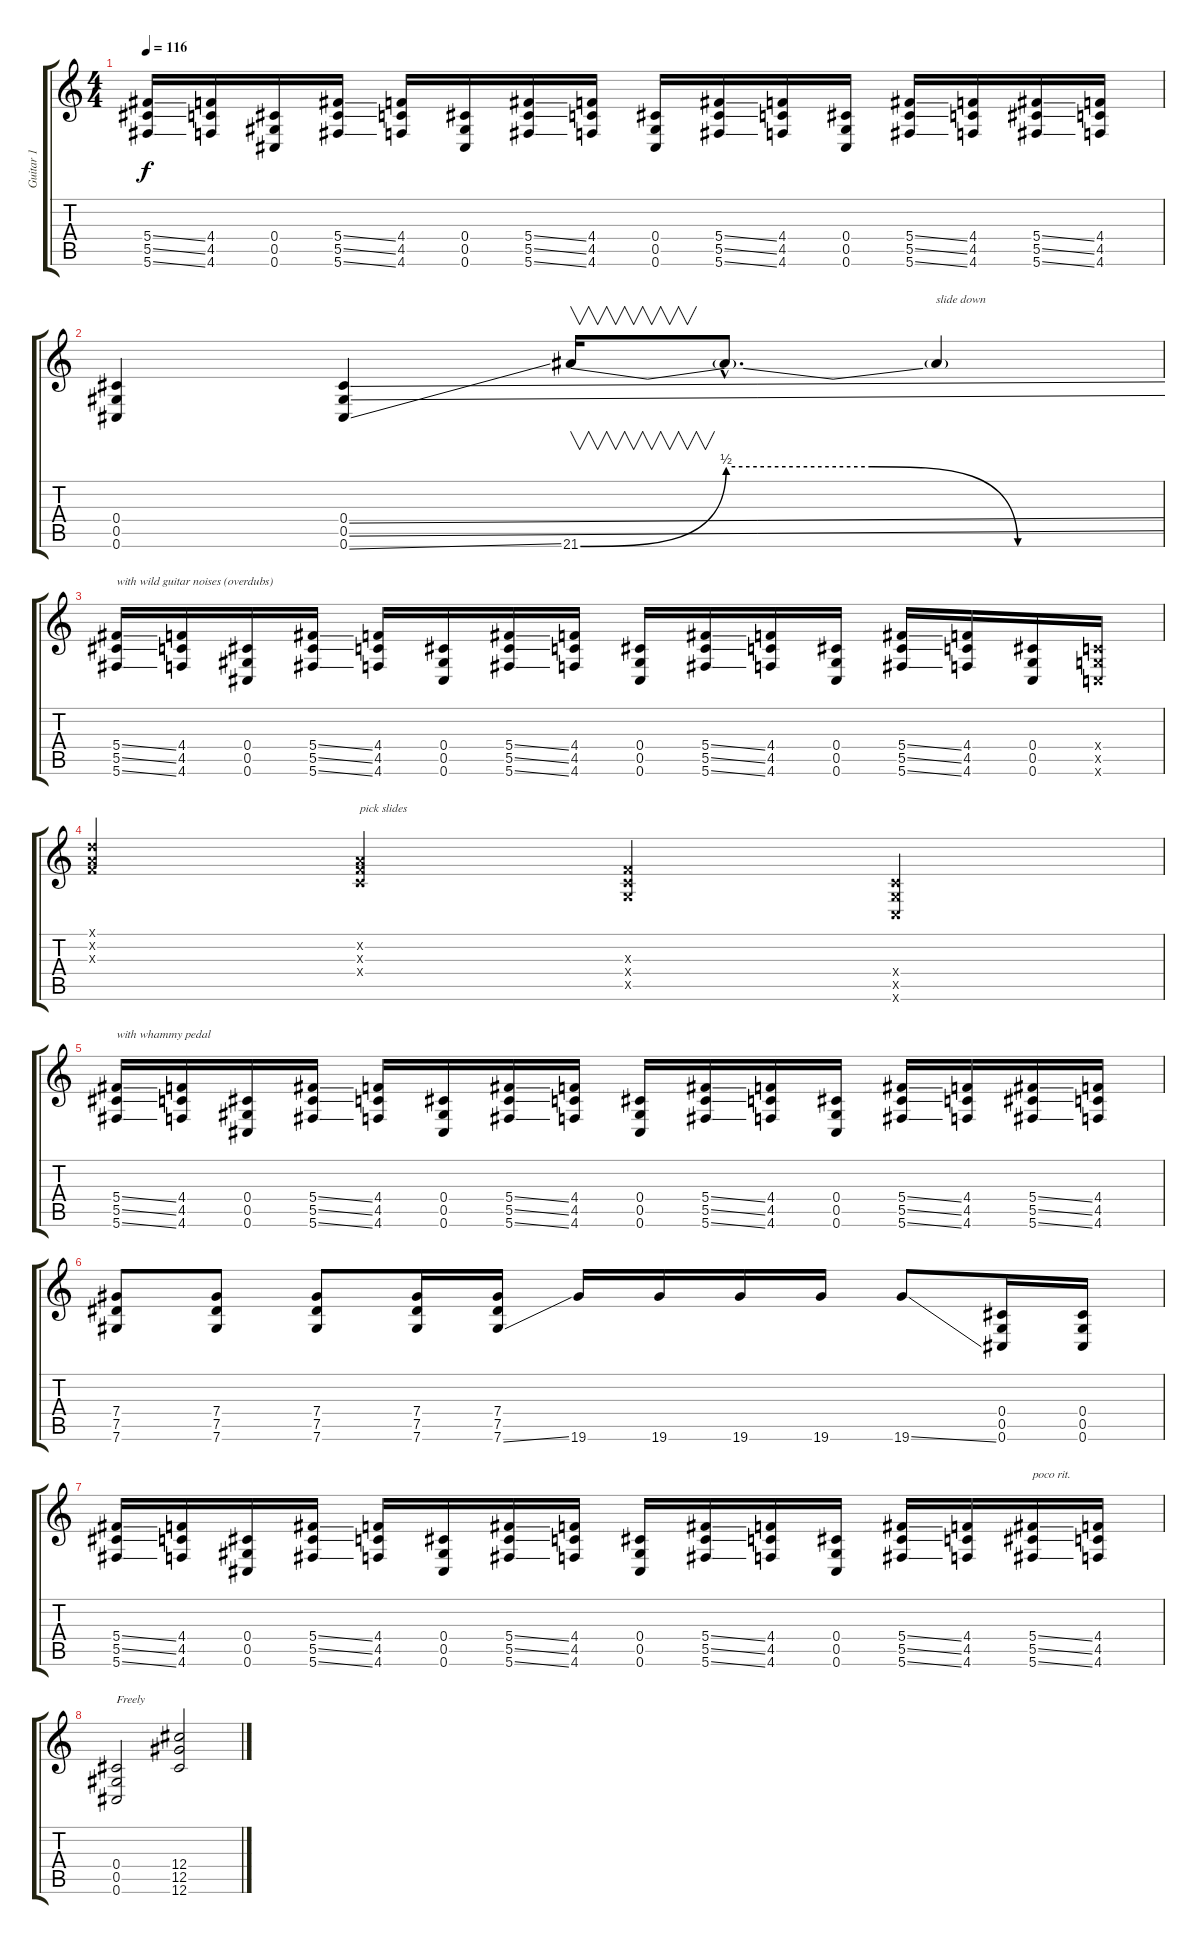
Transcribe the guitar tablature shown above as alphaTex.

\track ("Guitar 1" "Guitar 1") {instrument overdrivenguitar}
\staff {score tabs}
\tuning (Eb4 Bb3 Gb3 Db3 Ab2 Db2) {hide}
\ts (4 4)
\tempo 116
\clef g2
\ks c
(5.4{ss} 5.5{ss} 5.6{ss}).16{dy f} (4.4 4.5 4.6).16 (0.4 0.5 0.6).16 (5.4{ss} 5.5{ss} 5.6{ss}).16 (4.4 4.5 4.6).16 (0.4 0.5 0.6).16 (5.4{ss} 5.5{ss} 5.6{ss}).16 (4.4 4.5 4.6).16 (0.4 0.5 0.6).16 (5.4{ss} 5.5{ss} 5.6{ss}).16 (4.4 4.5 4.6).16 (0.4 0.5 0.6).16 (5.4{ss} 5.5{ss} 5.6{ss}).16 (4.4 4.5 4.6).16 (5.4{ss} 5.5{ss} 5.6{ss}).16 (4.4 4.5 4.6).16 |
(0.4 0.5 0.6).4 (0.4{ss} 0.5{ss} 0.6{ss}).4 21.6{be (custom 0 0 15 2 30 2 45 0 60 0)}.16{v} 21.6{hac t}.8{d} 21.6{t}.4{txt "slide down"} |
(5.4{ss} 5.5{ss} 5.6{ss}).16{txt "with wild guitar noises (overdubs)"} (4.4 4.5 4.6).16 (0.4 0.5 0.6).16 (5.4{ss} 5.5{ss} 5.6{ss}).16 (4.4 4.5 4.6).16 (0.4 0.5 0.6).16 (5.4{ss} 5.5{ss} 5.6{ss}).16 (4.4 4.5 4.6).16 (0.4 0.5 0.6).16 (5.4{ss} 5.5{ss} 5.6{ss}).16 (4.4 4.5 4.6).16 (0.4 0.5 0.6).16 (5.4{ss} 5.5{ss} 5.6{ss}).16 (4.4 4.5 4.6).16 (0.4 0.5 0.6).16 (-1.4{x} -1.5{x} -1.6{x}).16 |
(-1.1{x} -1.2{x} -1.3{x}).4 (-1.2{x} -1.3{x} -1.4{x}).4{txt "pick slides"} (-1.3{x} -1.4{x} -1.5{x}).4 (-1.4{x} -1.5{x} -1.6{x}).4 |
(5.4{ss} 5.5{ss} 5.6{ss}).16{txt "with whammy pedal"} (4.4 4.5 4.6).16 (0.4 0.5 0.6).16 (5.4{ss} 5.5{ss} 5.6{ss}).16 (4.4 4.5 4.6).16 (0.4 0.5 0.6).16 (5.4{ss} 5.5{ss} 5.6{ss}).16 (4.4 4.5 4.6).16 (0.4 0.5 0.6).16 (5.4{ss} 5.5{ss} 5.6{ss}).16 (4.4 4.5 4.6).16 (0.4 0.5 0.6).16 (5.4{ss} 5.5{ss} 5.6{ss}).16 (4.4 4.5 4.6).16 (5.4{ss} 5.5{ss} 5.6{ss}).16 (4.4 4.5 4.6).16 |
(7.4 7.5 7.6).8 (7.4 7.5 7.6).8 (7.4 7.5 7.6).8 (7.4 7.5 7.6).16 (7.4 7.5 7.6{ss}).16 19.6.16 19.6.16 19.6.16 19.6.16 19.6{ss}.8 (0.4 0.5 0.6).16 (0.4 0.5 0.6).16 |
(5.4{ss} 5.5{ss} 5.6{ss}).16 (4.4 4.5 4.6).16 (0.4 0.5 0.6).16 (5.4{ss} 5.5{ss} 5.6{ss}).16 (4.4 4.5 4.6).16 (0.4 0.5 0.6).16 (5.4{ss} 5.5{ss} 5.6{ss}).16 (4.4 4.5 4.6).16 (0.4 0.5 0.6).16 (5.4{ss} 5.5{ss} 5.6{ss}).16 (4.4 4.5 4.6).16 (0.4 0.5 0.6).16 (5.4{ss} 5.5{ss} 5.6{ss}).16 (4.4 4.5 4.6).16 (5.4{ss} 5.5{ss} 5.6{ss}).16{txt "poco rit."} (4.4 4.5 4.6).16 |
(0.4 0.5 0.6).2{txt "Freely"} (12.4 12.5 12.6).2
